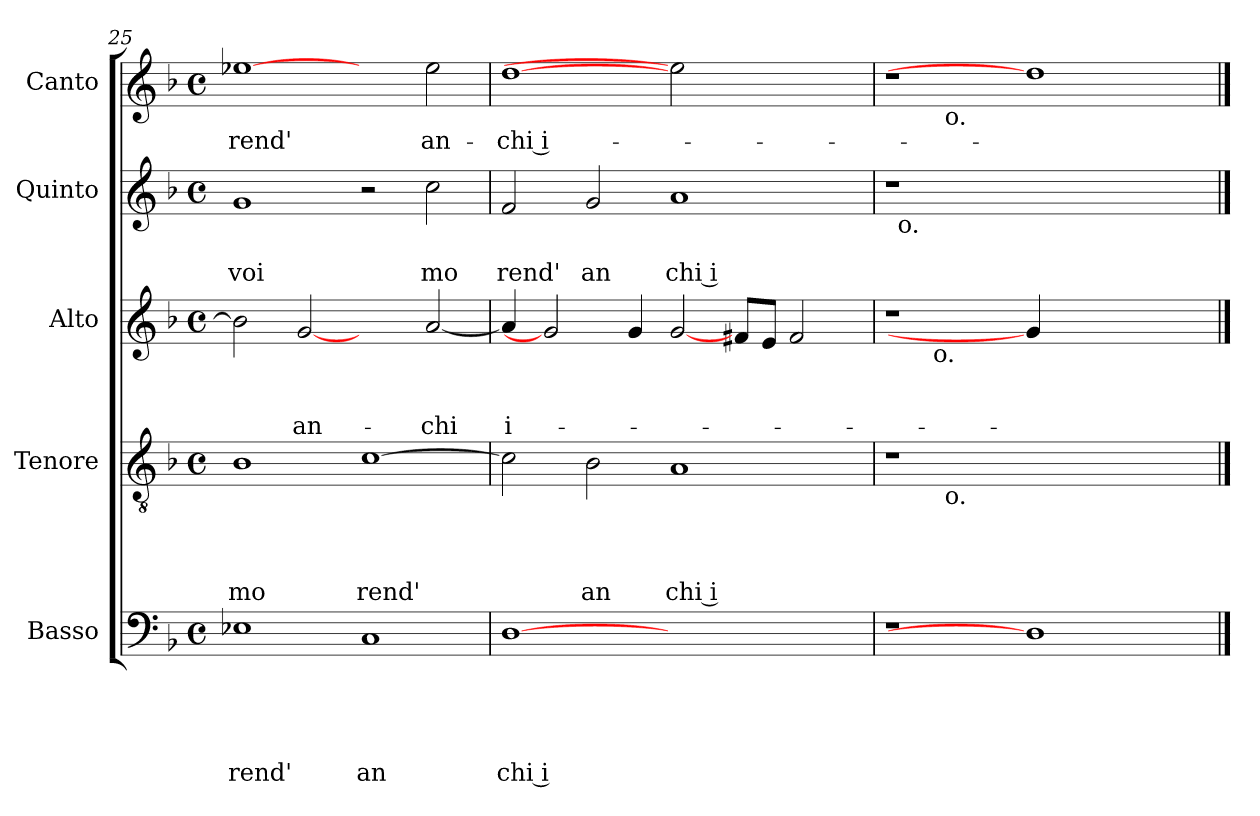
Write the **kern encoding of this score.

**kern	**text	**text	**text	**text	**text	**kern	**text	**text	**text	**text	**kern	**text	**text	**text	**dynam	**kern	**text	**text	**kern	**text
*part5	*part5	*part5	*part5	*part5	*part5	*part4	*part4	*part4	*part4	*part4	*part3	*part3	*part3	*part3	*part3	*part2	*part2	*part2	*part1	*part1
*staff5	*staff5	*staff5	*staff5	*staff5	*staff5	*staff4	*staff4	*staff4	*staff4	*staff4	*staff3	*staff3	*staff3	*staff3	*staff3	*staff2	*staff2	*staff2	*staff1	*staff1
*I"Basso	*	*	*	*	*	*I"Tenore	*	*	*	*	*I"Alto	*	*	*	*	*I"Quinto	*	*	*I"Canto	*
*clefF4	*	*	*	*	*	*clefGv2	*	*	*	*	*clefG2	*	*	*	*	*clefG2	*	*	*clefG2	*
*k[b-]	*	*	*	*	*	*k[b-]	*	*	*	*	*k[b-]	*	*	*	*	*k[b-]	*	*	*k[b-]	*
*F:	*	*	*	*	*	*F:	*	*	*	*	*F:	*	*	*	*	*F:	*	*	*F:	*
*M4/4	*	*	*	*	*	*M4/4	*	*	*	*	*M4/4	*	*	*	*	*M4/4	*	*	*M4/4	*
*met(c)	*	*	*	*	*	*met(c)	*	*	*	*	*met(c)	*	*	*	*	*met(c)	*	*	*met(c)	*
=25	=25	=25	=25	=25	=25	=25	=25	=25	=25	=25	=25	=25	=25	=25	=25	=25	=25	=25	=25	=25
!	!	!	!	!	!LO:LY:b	!	!	!	!	!LO:LY:b	!	!	!	!	!	!	!	!LO:LY:b	!	!LO:LY:b
1E-X	.	.	.	.	rend'	1B-	.	.	.	mo	2b-\]	.	.	.	.	1g	.	voi	[1ee-X	-rend'
!	!	!	!	!	!	!	!	!	!	!	!	!	!	!LO:LY:b	!	!	!	!	!	!
.	.	.	.	.	.	.	.	.	.	.	[2g	.	.	an-	.	.	.	.	.	.
!	!	!	!	!	!LO:LY:b	!	!	!	!	!LO:LY:b	!	!	!	!	!	!	!	!	!	!
1C	.	.	.	.	an	[>1c	.	.	.	rend'	2ryy	.	.	.	.	2r	.	.	2ryy	.
!	!	!	!	!	!	!	!	!	!	!	!	!	!	!LO:LY:b	!	!	!	!LO:LY:b	!	!LO:LY:b
.	.	.	.	.	.	.	.	.	.	.	[<2a/	.	.	-chi	.	2cc\	.	mo	2ee-\	an-
=26	=26	=26	=26	=26	=26	=26	=26	=26	=26	=26	=26	=26	=26	=26	=26	=26	=26	=26	=26	=26
!	!	!	!	!	!LO:LY:b	!	!	!	!	!	!	!	!	!LO:LY:b:rj	!	!	!	!LO:LY:b	!	!LO:LY:b
[1D	.	.	.	.	chi i	2c\]	.	.	.	.	4a/]	.	.	i-	.	2f/	.	rend'	[1dd	-chi i-
.	.	.	.	.	.	.	.	.	.	.	2g]	.	.	.	.	.	.	.	.	.
!	!	!	!	!	!	!	!	!	!	!LO:LY:b	!	!	!	!	!	!	!	!LO:LY:b	!	!
.	.	.	.	.	.	2B-\	.	.	.	an	.	.	.	.	.	2g/	.	an	.	.
.	.	.	.	.	.	.	.	.	.	.	4g/	.	.	.	.	.	.	.	.	.
!	!	!	!	!	!	!	!	!	!	!LO:LY:b	!	!	!	!	!	!	!	!LO:LY:b	!	!
1ryy	.	.	.	.	.	1A	.	.	.	chi i	[2g/	.	.	.	.	1a	.	chi i	2ee-]	.
.	.	.	.	.	.	.	.	.	.	.	8f#X/L	.	.	.	.	.	.	.	2.ryy	.
.	.	.	.	.	.	.	.	.	.	.	8e/J	.	.	.	.	.	.	.	.	.
.	.	.	.	.	.	.	.	.	.	.	2f#/	.	.	.	.	.	.	.	.	.
4ryy	.	.	.	.	.	4ryy	.	.	.	.	.	.	.	.	.	4ryy	.	.	.	.
=27	=27	=27	=27	=27	=27	=27	=27	=27	=27	=27	=27	=27	=27	=27	=27	=27	=27	=27	=27	=27
*	*	*	*	*	*	*^	*	*	*	*	*^	*	*	*	*	*^	*	*	*^	*
1r	.	.	.	.	.	1r	4ryy	.	.	.	.	1r	8..ryy	.	.	.	.	1r	32ryy	.	.	1r	4ryy	.
!	!	!	!	!	!	!	!	!	!	!	!	!	!	!	!	!	!	!	!LO:TX:b:t=o.	!	!	!	!	!
.	.	.	.	.	.	.	.	.	.	.	.	.	.	.	.	.	.	.	1ryy	.	.	.	.	.
!	!	!	!	!	!	!	!	!	!	!	!	!	!LO:TX:b:t=o.	!	!	!	!	!	!	!	!	!	!	!
!	!	!	!	!	!	!	!	!	!	!	!	!	!	!	!	!	!LO:DY:b	!	!	!	!	!	!	!
!	!	!	!	!	!	!	!	!	!	!	!	!	!	!	!	!	!LO:DY:n=1:b	!	!	!	!	!	!	!
.	.	.	.	.	.	.	.	.	.	.	.	.	1ryy	.	.	.	fz fz	.	.	.	.	.	.	.
!	!	!	!	!	!	!	!	!	!	!	!	!	!	!	!	!	!	!	!	!	!	!	!LO:TX:b:t=o.	!
!	!	!	!	!	!	!	!LO:TX:b:t=o.	!	!	!	!	!	!	!	!	!	!	!	!	!	!	!	!	!
.	.	.	.	.	.	.	1..ryy	.	.	.	.	.	.	.	.	.	.	.	.	.	.	.	1..ryy	.
1D]	.	.	.	.	.	1ryy	.	.	.	.	.	4g/]	.	.	.	.	.	1ryy	.	.	.	1dd]	.	.
.	.	.	.	.	.	.	.	.	.	.	.	.	.	.	.	.	.	.	2ryy	.	.	.	.	.
.	.	.	.	.	.	.	.	.	.	.	.	.	2ryy	.	.	.	.	.	.	.	.	.	.	.
.	.	.	.	.	.	.	.	.	.	.	.	2.ryy	.	.	.	.	.	.	.	.	.	.	.	.
.	.	.	.	.	.	.	.	.	.	.	.	.	.	.	.	.	.	.	4...ryy	.	.	.	.	.
.	.	.	.	.	.	.	.	.	.	.	.	.	4ryy	.	.	.	.	.	.	.	.	.	.	.
.	.	.	.	.	.	.	.	.	.	.	.	.	32ryy	.	.	.	.	.	.	.	.	.	.	.
*	*	*	*	*	*	*v	*v	*	*	*	*	*	*	*	*	*	*	*v	*v	*	*	*v	*v	*
*	*	*	*	*	*	*	*	*	*	*	*v	*v	*	*	*	*	*	*	*	*	*
==	==	==	==	==	==	==	==	==	==	==	==	==	==	==	==	==	==	==	==	==
*-	*-	*-	*-	*-	*-	*-	*-	*-	*-	*-	*-	*-	*-	*-	*-	*-	*-	*-	*-	*-
